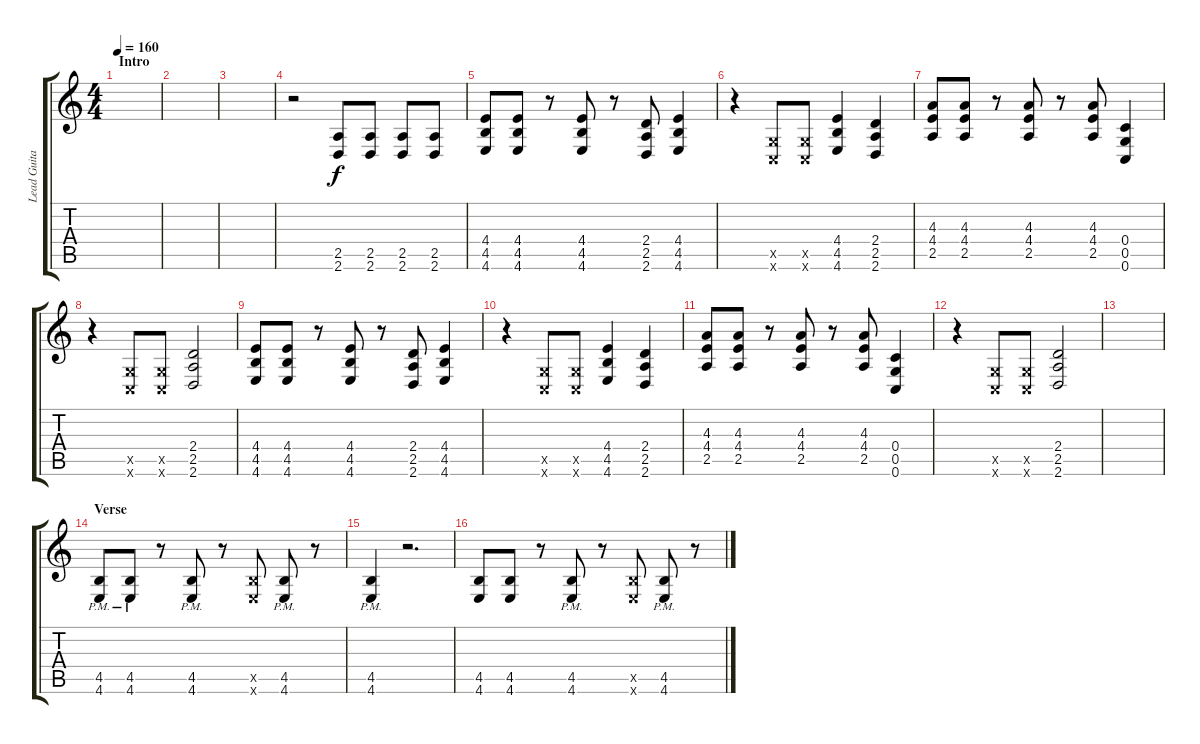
\track ("Lead Guitar" "Lead Guita") {instrument distortionguitar}
\staff {score tabs}
\tuning (D4 A3 F3 C3 G2 C2) {hide}
\ts (4 4)
\section ("" "Intro")
\tempo 160
\clef g2
\ks c
|
|
|
r.2 (2.5 2.6).8 (2.5 2.6).8 (2.5 2.6).8 (2.5 2.6).8 |
(4.4 4.5 4.6).8 (4.4 4.5 4.6).8 r.8 (4.4 4.5 4.6).8 r.8 (2.4 2.5 2.6).8 (4.4 4.5 4.6).4 |
r.4 (0.5{x} 0.6{x}).8 (0.5{x} 0.6{x}).8 (4.4 4.5 4.6).4 (2.4 2.5 2.6).4 |
(4.3 4.4 2.5).8 (4.3 4.4 2.5).8 r.8 (4.3 4.4 2.5).8 r.8 (4.3 4.4 2.5).8 (0.4 0.5 0.6).4 |
r.4 (0.5{x} 0.6{x}).8 (0.5{x} 0.6{x}).8 (2.4 2.5 2.6).2 |
(4.4 4.5 4.6).8 (4.4 4.5 4.6).8 r.8 (4.4 4.5 4.6).8 r.8 (2.4 2.5 2.6).8 (4.4 4.5 4.6).4 |
r.4 (0.5{x} 0.6{x}).8 (0.5{x} 0.6{x}).8 (4.4 4.5 4.6).4 (2.4 2.5 2.6).4 |
(4.3 4.4 2.5).8 (4.3 4.4 2.5).8 r.8 (4.3 4.4 2.5).8 r.8 (4.3 4.4 2.5).8 (0.4 0.5 0.6).4 |
r.4 (0.5{x} 0.6{x}).8 (0.5{x} 0.6{x}).8 (2.4 2.5 2.6).2 |
|
\section ("" "Verse")
(4.5{pm} 4.6{pm}).8 (4.5{pm} 4.6{pm}).8 r.8 (4.5{pm} 4.6{pm}).8 r.8 (4.5{x} 4.6{x}).8 (4.5{pm} 4.6{pm}).8 r.8 |
(4.5{pm} 4.6{pm}).4 r.2{d} |
(4.5 4.6).8 (4.5 4.6).8 r.8 (4.5{pm} 4.6{pm}).8 r.8 (4.5{x} 4.6{x}).8 (4.5{pm} 4.6{pm}).8 r.8
